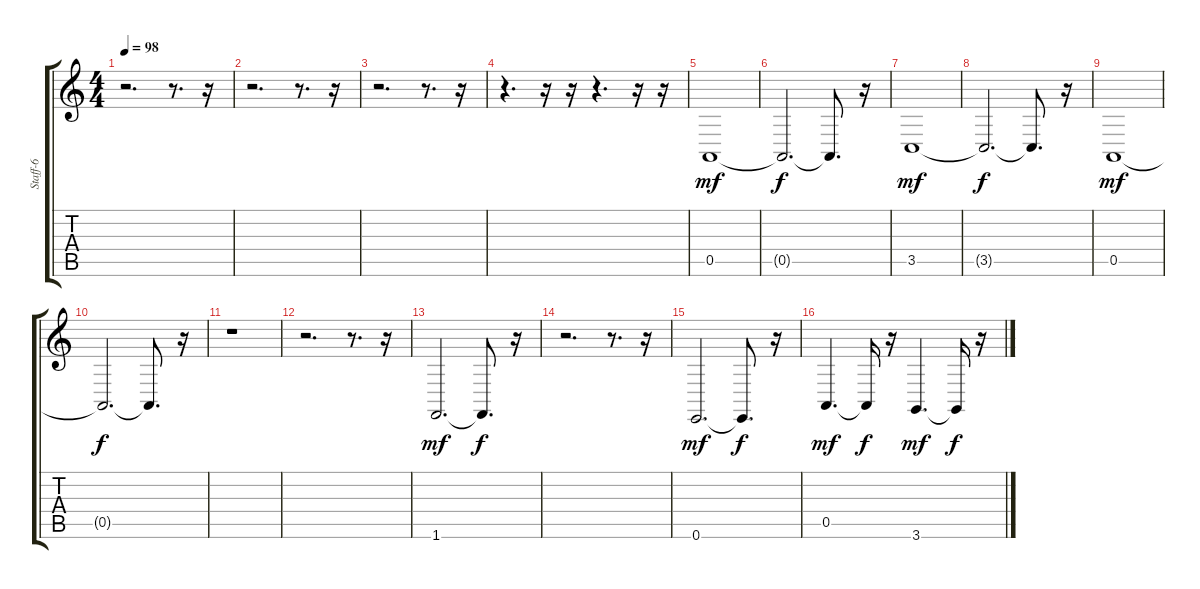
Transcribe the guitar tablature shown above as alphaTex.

\track ("Staff-6" "Staff-6") {instrument synthstrings2}
\staff {score tabs}
\tuning (E4 B3 G3 D3 A2 E2) {hide}
\ts (4 4)
\tempo 98
\clef g2
\ks c
r.2{d dy f volume 8} r.8{d} r.16 |
r.2{d} r.8{d} r.16 |
r.2{d} r.8{d} r.16 |
r.4{d} r.16 r.16 r.4{d} r.16 r.16 |
0.5.1{dy mf volume 5 instrument synthstrings2} |
0.5{t}.2{d dy f} 0.5{t}.8{d} r.16 |
3.5.1{dy mf volume 5} |
3.5{t}.2{d dy f} 3.5{t}.8{d} r.16 |
0.5.1{dy mf volume 5} |
0.5{t}.2{d dy f} 0.5{t}.8{d} r.16 |
r.1{volume 5} |
r.2{d} r.8{d} r.16 |
1.6.2{d dy mf volume 5} 1.6{t}.8{d dy f} r.16 |
r.2{d volume 5} r.8{d} r.16 |
0.6.2{d dy mf volume 5} 0.6{t}.8{d dy f} r.16 |
0.5.4{d dy mf volume 5} 0.5{t}.16{dy f} r.16 3.6.4{d dy mf volume 5} 3.6{t}.16{dy f} r.16
